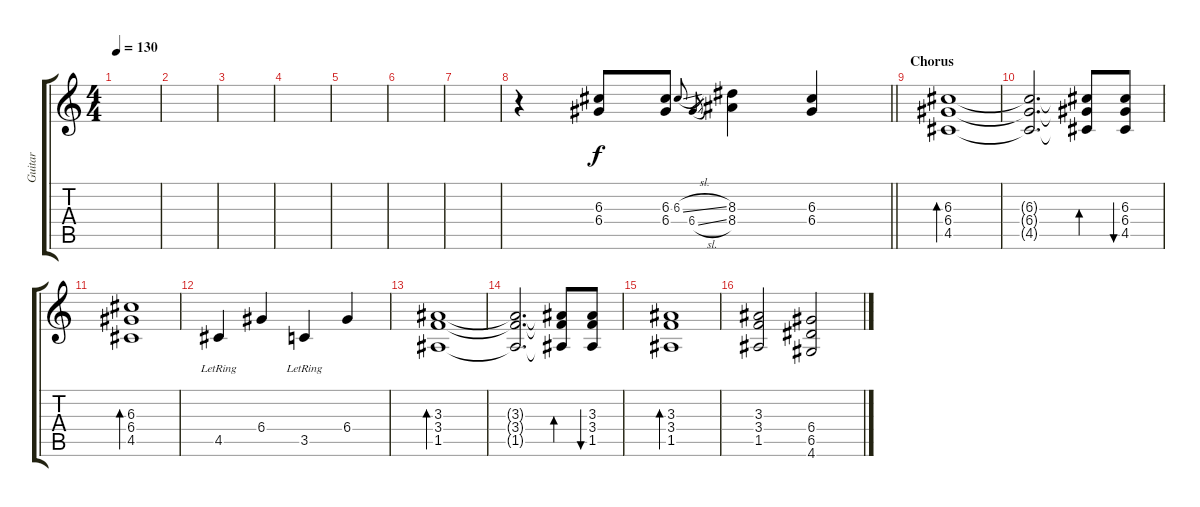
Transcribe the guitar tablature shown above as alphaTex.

\track ("Guitar" "Guitar") {instrument electricguitarjazz}
\staff {score tabs}
\tuning (E4 B3 G3 D3 A2 E2) {hide}
\ts (4 4)
\tempo 130
\clef g2
\ks c
|
|
|
|
|
|
|
\barLineRight lightlight
r.4 (6.3 6.4).8 (6.3 6.4).8 6.3{sl}.16{gr onbeat} 6.4{sl}.16{gr} (8.3 8.4).4 (6.3 6.4).4 |
\section ("" "Chorus")
(6.3 6.4 4.5).1{bd 240 volume 11} |
(6.3{t} 6.4{t} 4.5{t}).2{d} (6.3{t} 6.4{t} 4.5{t}).8{bd 240} (6.3 6.4 4.5).8{bu 240} |
(6.3 6.4 4.5).1{bd 240} |
4.5{lr}.4 6.4.4 3.5{lr}.4 6.4.4 |
(3.3 3.4 1.5).1{bd 240} |
(3.3{t} 3.4{t} 1.5{t}).2{d} (3.3{t} 3.4{t} 1.5{t}).8{bd 240} (3.3 3.4 1.5).8{bu 240} |
(3.3 3.4 1.5).1{bd 240} |
(3.3 3.4 1.5).2 (6.4 6.5 4.6).2
